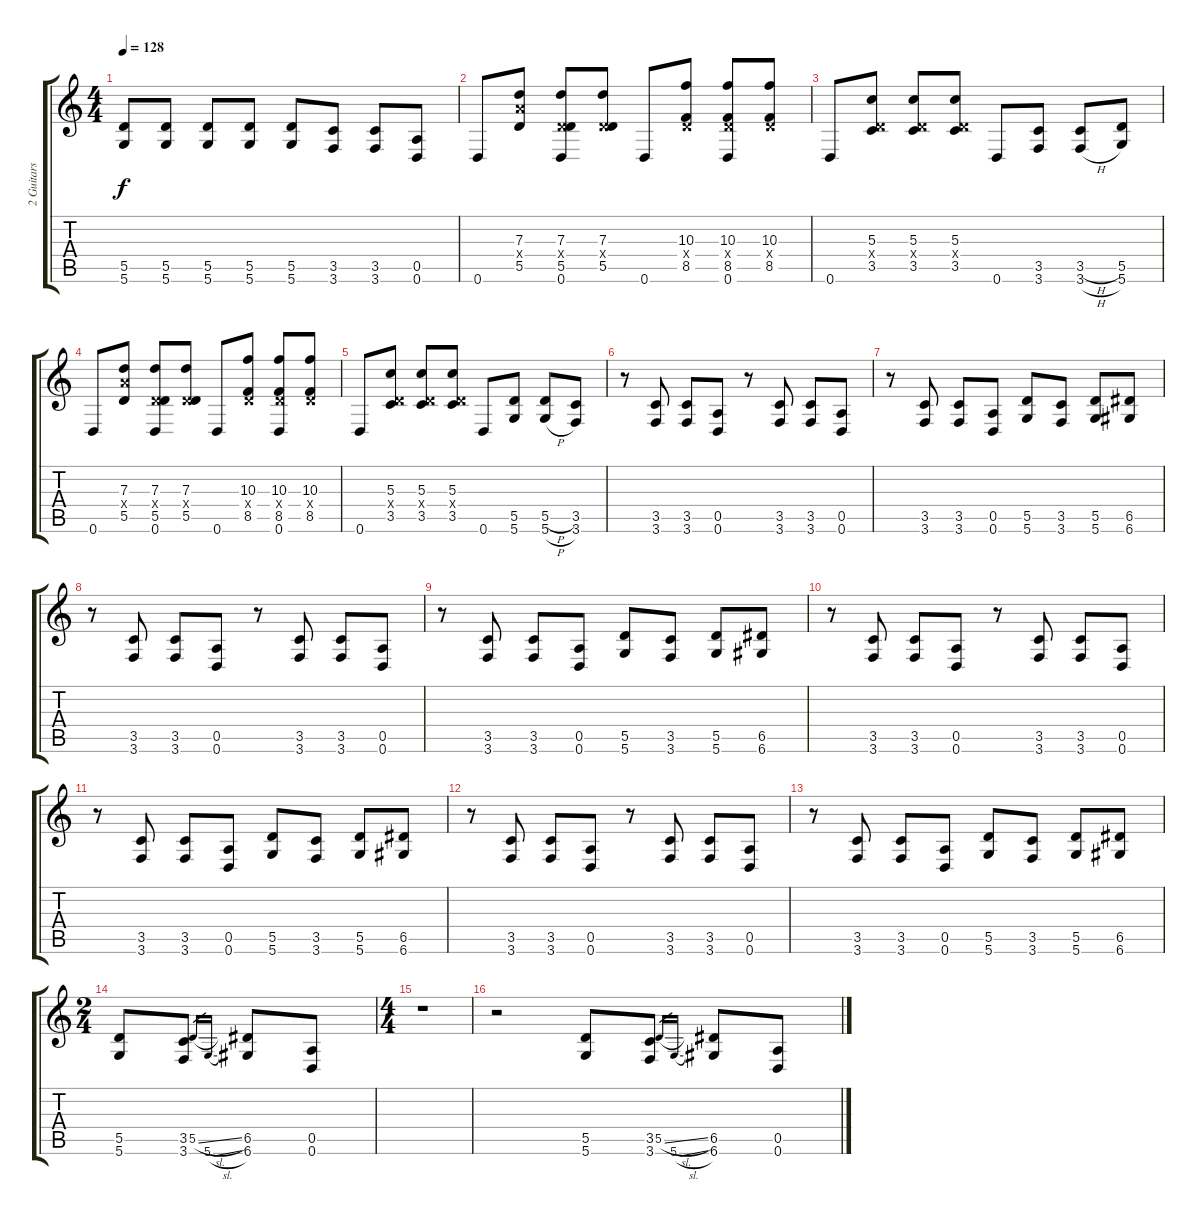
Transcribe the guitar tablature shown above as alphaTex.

\track ("2 Guitars at same time" "2 Guitars ") {instrument distortionguitar}
\staff {score tabs}
\tuning (E4 B3 G3 D3 A2 D2) {hide}
\ts (4 4)
\tempo 128
\clef g2
\ks c
(5.5 5.6).8{dy f} (5.5 5.6).8 (5.5 5.6).8 (5.5 5.6).8 (5.5 5.6).8 (3.5 3.6).8 (3.5 3.6).8 (0.5 0.6).8 |
0.6.8 (7.3 7.4{x} 5.5).8 (7.3 0.4{x} 5.5 0.6).8 (7.3 0.4{x} 5.5).8 0.6.8 (10.3 0.4{x} 8.5).8 (10.3 0.4{x} 8.5 0.6).8 (10.3 0.4{x} 8.5).8 |
0.6.8 (5.3 0.4{x} 3.5).8 (5.3 0.4{x} 3.5).8 (5.3 0.4{x} 3.5).8 0.6.8 (3.5 3.6).8 (3.5{h} 3.6{h}).8 (5.5 5.6).8 |
0.6.8 (7.3 7.4{x} 5.5).8 (7.3 0.4{x} 5.5 0.6).8 (7.3 0.4{x} 5.5).8 0.6.8 (10.3 0.4{x} 8.5).8 (10.3 0.4{x} 8.5 0.6).8 (10.3 0.4{x} 8.5).8 |
0.6.8 (5.3 0.4{x} 3.5).8 (5.3 0.4{x} 3.5).8 (5.3 0.4{x} 3.5).8 0.6.8 (5.5 5.6).8 (5.5{h} 5.6{h}).8 (3.5 3.6).8 |
r.8 (3.5 3.6).8 (3.5 3.6).8 (0.5 0.6).8 r.8 (3.5 3.6).8 (3.5 3.6).8 (0.5 0.6).8 |
r.8 (3.5 3.6).8 (3.5 3.6).8 (0.5 0.6).8 (5.5 5.6).8 (3.5 3.6).8 (5.5 5.6).8 (6.5 6.6).8 |
r.8 (3.5 3.6).8 (3.5 3.6).8 (0.5 0.6).8 r.8 (3.5 3.6).8 (3.5 3.6).8 (0.5 0.6).8 |
r.8 (3.5 3.6).8 (3.5 3.6).8 (0.5 0.6).8 (5.5 5.6).8 (3.5 3.6).8 (5.5 5.6).8 (6.5 6.6).8 |
r.8 (3.5 3.6).8 (3.5 3.6).8 (0.5 0.6).8 r.8 (3.5 3.6).8 (3.5 3.6).8 (0.5 0.6).8 |
r.8 (3.5 3.6).8 (3.5 3.6).8 (0.5 0.6).8 (5.5 5.6).8 (3.5 3.6).8 (5.5 5.6).8 (6.5 6.6).8 |
r.8 (3.5 3.6).8 (3.5 3.6).8 (0.5 0.6).8 r.8 (3.5 3.6).8 (3.5 3.6).8 (0.5 0.6).8 |
r.8 (3.5 3.6).8 (3.5 3.6).8 (0.5 0.6).8 (5.5 5.6).8 (3.5 3.6).8 (5.5 5.6).8 (6.5 6.6).8 |
\ts (2 4)
(5.5 5.6).8 (3.5 3.6).8 5.5{sl}.16{gr} 5.6{sl}.16{gr} (6.5 6.6).8 (0.5 0.6).8 |
\ts (4 4)
r.1 |
r.2 (5.5 5.6).8 (3.5 3.6).8 5.5{sl}.16{gr} 5.6{sl}.16{gr} (6.5 6.6).8 (0.5 0.6).8
